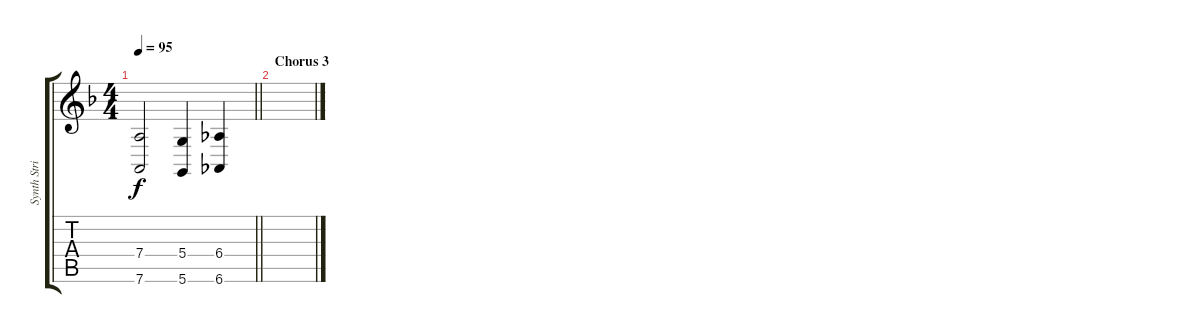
\track ("Synth Strings" "Synth Stri") {instrument synthstrings2}
\staff {score tabs}
\tuning (E4 B3 G3 D3 A2 D2) {hide}
\ts (4 4)
\tempo 95
\clef g2
\barLineRight lightlight
\ks dminor
(7.4 7.6).2{dy f} (5.4 5.6).4 (6.4 6.6).4 |
\section ("" "Chorus 3")
